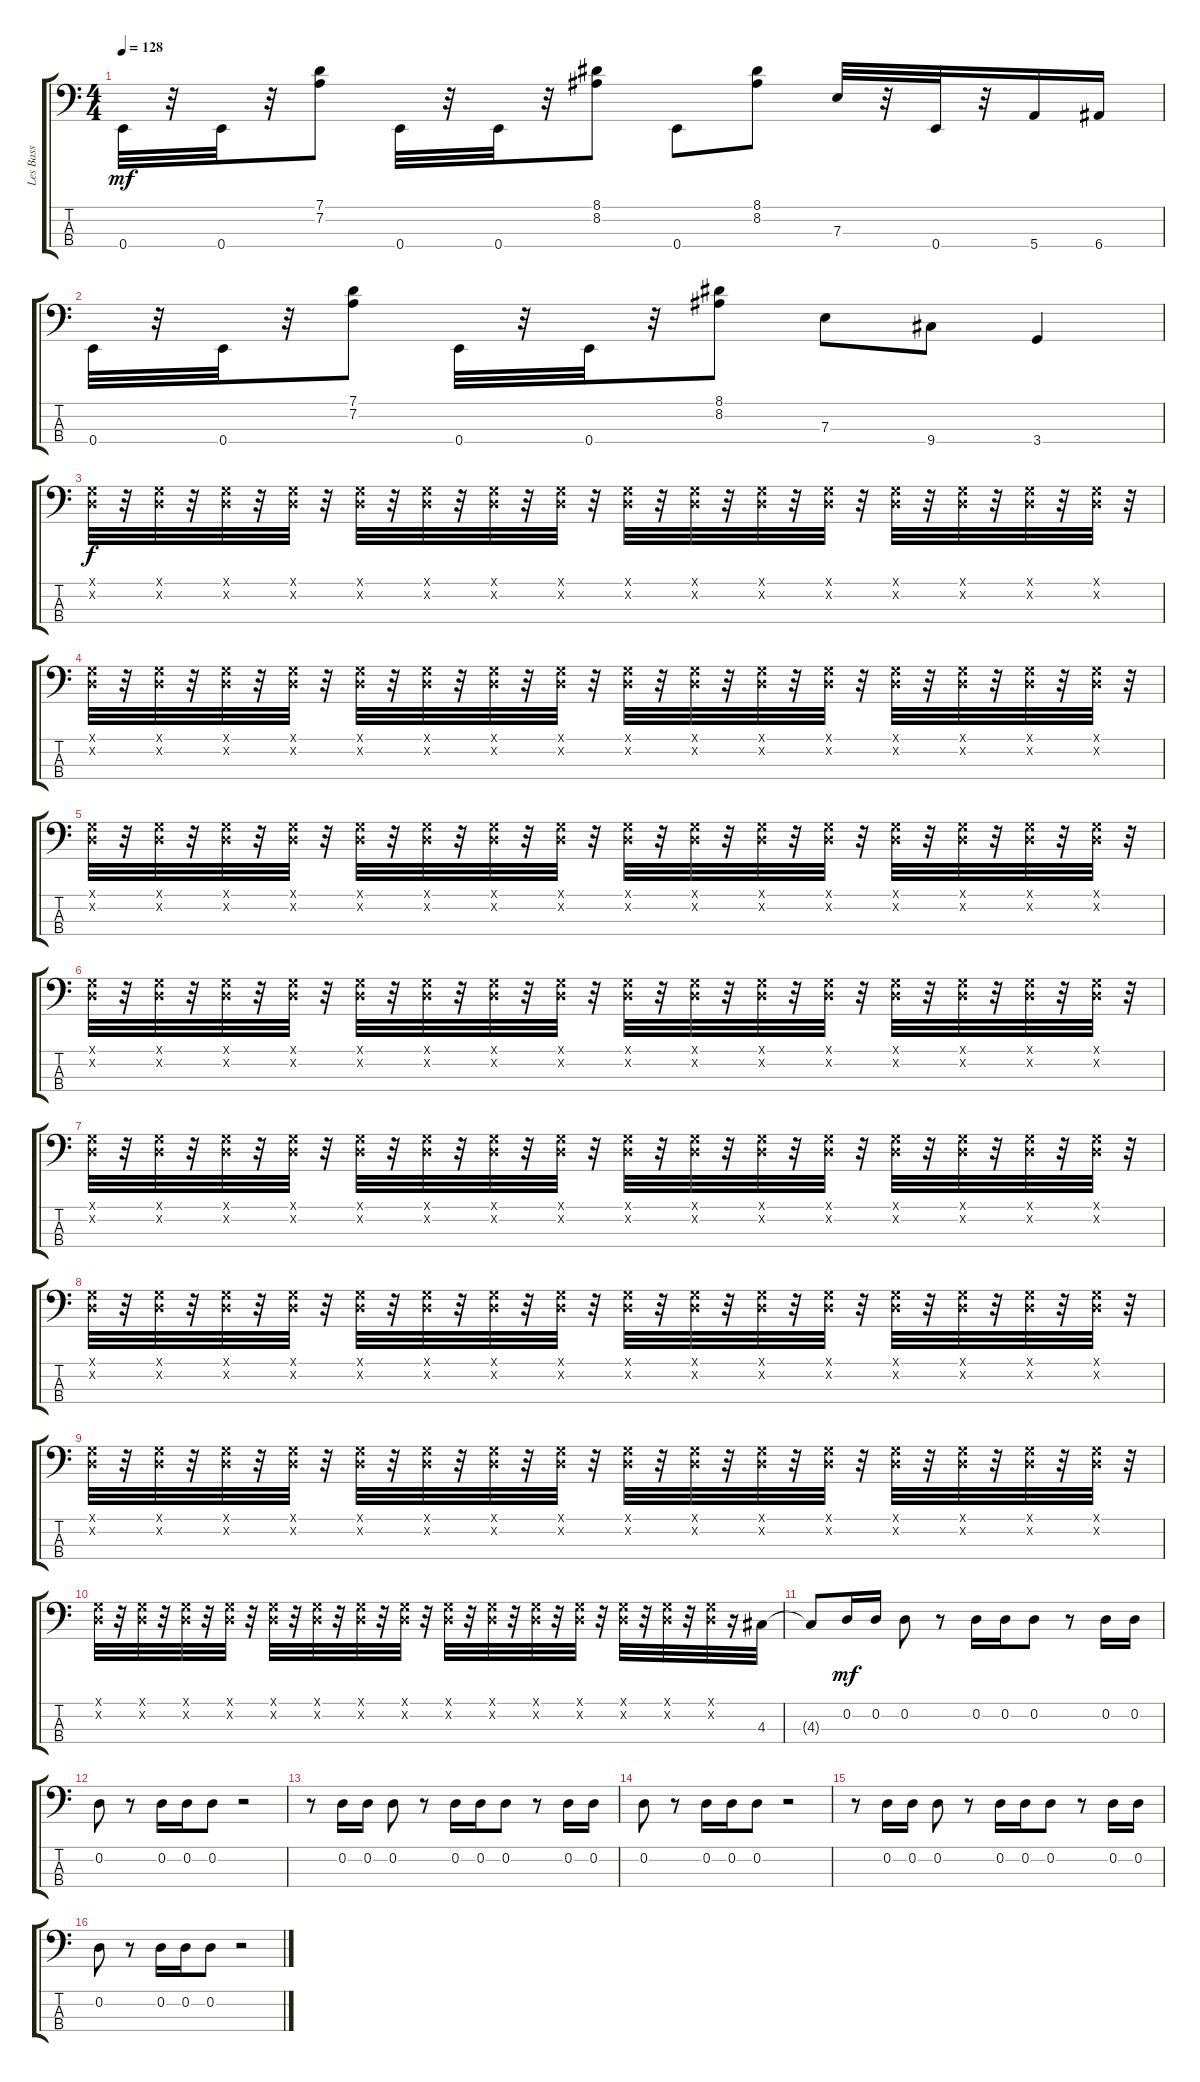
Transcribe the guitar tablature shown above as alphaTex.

\track ("Les Bass" "Les Bass") {instrument slapbass1}
\staff {score tabs}
\tuning (G2 D2 A1 E1) {hide}
\ts (4 4)
\tempo 128
\clef f4
\ks c
0.4.32{dy mf} r.32 0.4.32 r.32 (7.1 7.2).8 0.4.32 r.32 0.4.32 r.32 (8.1 8.2).8 0.4.8 (8.1 8.2).8 7.3.32 r.32 0.4.32 r.32 5.4.16 6.4.16 |
0.4.32 r.32 0.4.32 r.32 (7.1 7.2).8 0.4.32 r.32 0.4.32 r.32 (8.1 8.2).8 7.3.8 9.4.8 3.4.4 |
(0.1{x} 0.2{x}).32{dy f} r.32 (0.1{x} 0.2{x}).32 r.32 (0.1{x} 0.2{x}).32 r.32 (0.1{x} 0.2{x}).32 r.32 (0.1{x} 0.2{x}).32 r.32 (0.1{x} 0.2{x}).32 r.32 (0.1{x} 0.2{x}).32 r.32 (0.1{x} 0.2{x}).32 r.32 (0.1{x} 0.2{x}).32 r.32 (0.1{x} 0.2{x}).32 r.32 (0.1{x} 0.2{x}).32 r.32 (0.1{x} 0.2{x}).32 r.32 (0.1{x} 0.2{x}).32 r.32 (0.1{x} 0.2{x}).32 r.32 (0.1{x} 0.2{x}).32 r.32 (0.1{x} 0.2{x}).32 r.32 |
(0.1{x} 0.2{x}).32 r.32 (0.1{x} 0.2{x}).32 r.32 (0.1{x} 0.2{x}).32 r.32 (0.1{x} 0.2{x}).32 r.32 (0.1{x} 0.2{x}).32 r.32 (0.1{x} 0.2{x}).32 r.32 (0.1{x} 0.2{x}).32 r.32 (0.1{x} 0.2{x}).32 r.32 (0.1{x} 0.2{x}).32 r.32 (0.1{x} 0.2{x}).32 r.32 (0.1{x} 0.2{x}).32 r.32 (0.1{x} 0.2{x}).32 r.32 (0.1{x} 0.2{x}).32 r.32 (0.1{x} 0.2{x}).32 r.32 (0.1{x} 0.2{x}).32 r.32 (0.1{x} 0.2{x}).32 r.32 |
(0.1{x} 0.2{x}).32 r.32 (0.1{x} 0.2{x}).32 r.32 (0.1{x} 0.2{x}).32 r.32 (0.1{x} 0.2{x}).32 r.32 (0.1{x} 0.2{x}).32 r.32 (0.1{x} 0.2{x}).32 r.32 (0.1{x} 0.2{x}).32 r.32 (0.1{x} 0.2{x}).32 r.32 (0.1{x} 0.2{x}).32 r.32 (0.1{x} 0.2{x}).32 r.32 (0.1{x} 0.2{x}).32 r.32 (0.1{x} 0.2{x}).32 r.32 (0.1{x} 0.2{x}).32 r.32 (0.1{x} 0.2{x}).32 r.32 (0.1{x} 0.2{x}).32 r.32 (0.1{x} 0.2{x}).32 r.32 |
(0.1{x} 0.2{x}).32 r.32 (0.1{x} 0.2{x}).32 r.32 (0.1{x} 0.2{x}).32 r.32 (0.1{x} 0.2{x}).32 r.32 (0.1{x} 0.2{x}).32 r.32 (0.1{x} 0.2{x}).32 r.32 (0.1{x} 0.2{x}).32 r.32 (0.1{x} 0.2{x}).32 r.32 (0.1{x} 0.2{x}).32 r.32 (0.1{x} 0.2{x}).32 r.32 (0.1{x} 0.2{x}).32 r.32 (0.1{x} 0.2{x}).32 r.32 (0.1{x} 0.2{x}).32 r.32 (0.1{x} 0.2{x}).32 r.32 (0.1{x} 0.2{x}).32 r.32 (0.1{x} 0.2{x}).32 r.32 |
(0.1{x} 0.2{x}).32 r.32 (0.1{x} 0.2{x}).32 r.32 (0.1{x} 0.2{x}).32 r.32 (0.1{x} 0.2{x}).32 r.32 (0.1{x} 0.2{x}).32 r.32 (0.1{x} 0.2{x}).32 r.32 (0.1{x} 0.2{x}).32 r.32 (0.1{x} 0.2{x}).32 r.32 (0.1{x} 0.2{x}).32 r.32 (0.1{x} 0.2{x}).32 r.32 (0.1{x} 0.2{x}).32 r.32 (0.1{x} 0.2{x}).32 r.32 (0.1{x} 0.2{x}).32 r.32 (0.1{x} 0.2{x}).32 r.32 (0.1{x} 0.2{x}).32 r.32 (0.1{x} 0.2{x}).32 r.32 |
(0.1{x} 0.2{x}).32 r.32 (0.1{x} 0.2{x}).32 r.32 (0.1{x} 0.2{x}).32 r.32 (0.1{x} 0.2{x}).32 r.32 (0.1{x} 0.2{x}).32 r.32 (0.1{x} 0.2{x}).32 r.32 (0.1{x} 0.2{x}).32 r.32 (0.1{x} 0.2{x}).32 r.32 (0.1{x} 0.2{x}).32 r.32 (0.1{x} 0.2{x}).32 r.32 (0.1{x} 0.2{x}).32 r.32 (0.1{x} 0.2{x}).32 r.32 (0.1{x} 0.2{x}).32 r.32 (0.1{x} 0.2{x}).32 r.32 (0.1{x} 0.2{x}).32 r.32 (0.1{x} 0.2{x}).32 r.32 |
(0.1{x} 0.2{x}).32 r.32 (0.1{x} 0.2{x}).32 r.32 (0.1{x} 0.2{x}).32 r.32 (0.1{x} 0.2{x}).32 r.32 (0.1{x} 0.2{x}).32 r.32 (0.1{x} 0.2{x}).32 r.32 (0.1{x} 0.2{x}).32 r.32 (0.1{x} 0.2{x}).32 r.32 (0.1{x} 0.2{x}).32 r.32 (0.1{x} 0.2{x}).32 r.32 (0.1{x} 0.2{x}).32 r.32 (0.1{x} 0.2{x}).32 r.32 (0.1{x} 0.2{x}).32 r.32 (0.1{x} 0.2{x}).32 r.32 (0.1{x} 0.2{x}).32 r.32 (0.1{x} 0.2{x}).32 r.32 |
(0.1{x} 0.2{x}).32 r.32 (0.1{x} 0.2{x}).32 r.32 (0.1{x} 0.2{x}).32 r.32 (0.1{x} 0.2{x}).32 r.32 (0.1{x} 0.2{x}).32 r.32 (0.1{x} 0.2{x}).32 r.32 (0.1{x} 0.2{x}).32 r.32 (0.1{x} 0.2{x}).32 r.32 (0.1{x} 0.2{x}).32 r.32 (0.1{x} 0.2{x}).32 r.32 (0.1{x} 0.2{x}).32 r.32 (0.1{x} 0.2{x}).32 r.32 (0.1{x} 0.2{x}).32 r.32 (0.1{x} 0.2{x}).32 r.32 (0.1{x} 0.2{x}).32 r.16 4.3.32 |
4.3{t}.8 0.2.16{dy mf} 0.2.16 0.2.8 r.8 0.2.16 0.2.16 0.2.8 r.8 0.2.16 0.2.16 |
0.2.8 r.8 0.2.16 0.2.16 0.2.8 r.2 |
r.8 0.2.16 0.2.16 0.2.8 r.8 0.2.16 0.2.16 0.2.8 r.8 0.2.16 0.2.16 |
0.2.8 r.8 0.2.16 0.2.16 0.2.8 r.2 |
r.8 0.2.16 0.2.16 0.2.8 r.8 0.2.16 0.2.16 0.2.8 r.8 0.2.16 0.2.16 |
0.2.8 r.8 0.2.16 0.2.16 0.2.8 r.2
